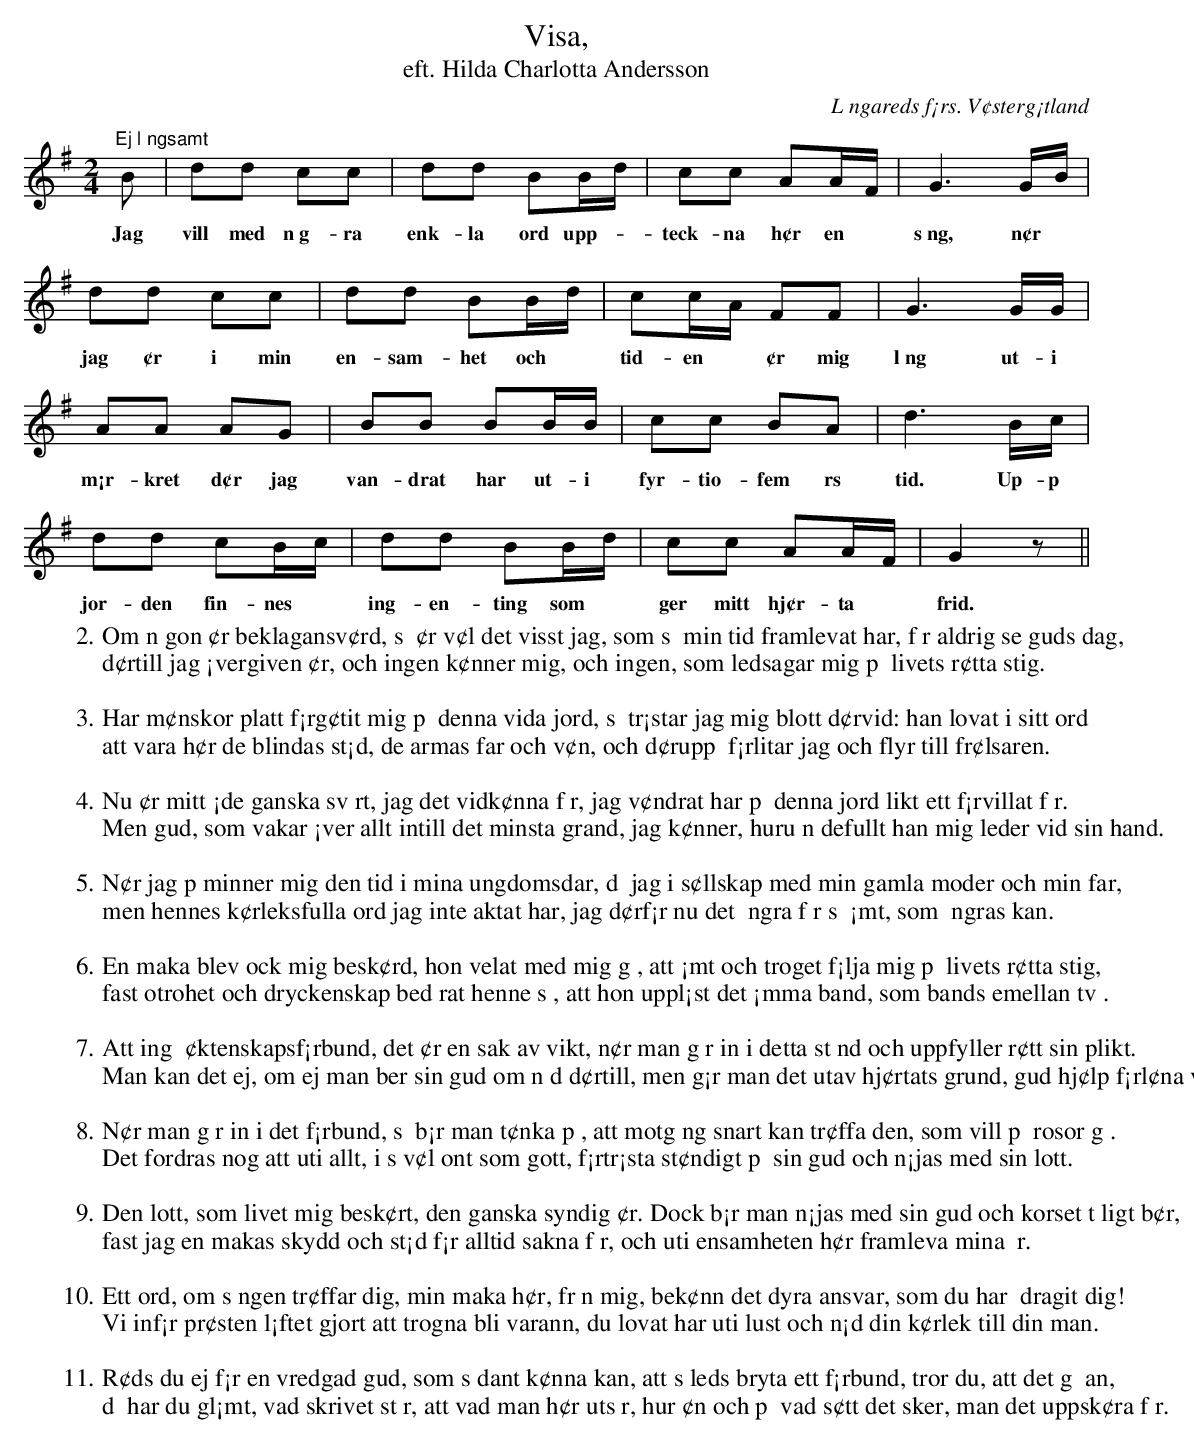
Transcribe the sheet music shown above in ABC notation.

X:1
T: Visa,
T:eft. Hilda Charlotta Andersson
O:L ngareds f¡rs. V¢sterg¡tland
M: 2/4
L: 1/16
K:G
"Ej l ngsamt"B2 | d2d2 c2c2 | d2d2 B2Bd | c2c2 A2AF | G6GB |
w:Jag vill med n g-ra enk-la ord upp-*teck-na h¢r en *s ng, n¢r*
d2d2 c2c2 | d2d2 B2Bd | c2cA F2F2 | G6GG |
w:jag ¢r i min en-sam-het och *tid-en *¢r mig l ng ut-i
A2A2 A2G2 | B2B2 B2BB | c2c2 B2A2 | d6Bc |
w:m¡r-kret d¢r jag van-drat har ut-i fyr-tio-fem  rs tid. Up-p
d2d2 c2Bc | d2d2 B2Bd | c2c2 A2AF | G4z2 ||
w:jor-den fin-nes *ing-en-ting som *ger mitt hj¢r-ta *frid.
W:2. Om n gon ¢r beklagansv¢rd, s  ¢r v¢l det visst jag, som s  min tid framlevat har, f r aldrig se guds dag,
W:d¢rtill jag ¡vergiven ¢r, och ingen k¢nner mig, och ingen, som ledsagar mig p  livets r¢tta stig.
W:
W:3. Har m¢nskor platt f¡rg¢tit mig p  denna vida jord, s  tr¡star jag mig blott d¢rvid: han lovat i sitt ord
W:att vara h¢r de blindas st¡d, de armas far och v¢n, och d¢rupp  f¡rlitar jag och flyr till fr¢lsaren.
W:
W:4. Nu ¢r mitt ¡de ganska sv rt, jag det vidk¢nna f r, jag v¢ndrat har p  denna jord likt ett f¡rvillat f r.
W:Men gud, som vakar ¡ver allt intill det minsta grand, jag k¢nner, huru n defullt han mig leder vid sin hand.
W:
W:5. N¢r jag p minner mig den tid i mina ungdomsdar, d  jag i s¢llskap med min gamla moder och min far,
W:men hennes k¢rleksfulla ord jag inte aktat har, jag d¢rf¡r nu det  ngra f r s  ¡mt, som  ngras kan.
W:
W:6. En maka blev ock mig besk¢rd, hon velat med mig g , att ¡mt och troget f¡lja mig p  livets r¢tta stig,
W:fast otrohet och dryckenskap bed rat henne s , att hon uppl¡st det ¡mma band, som bands emellan tv .
W:
W:7. Att ing  ¢ktenskapsf¡rbund, det ¢r en sak av vikt, n¢r man g r in i detta st nd och uppfyller r¢tt sin plikt.
W:Man kan det ej, om ej man ber sin gud om n d d¢rtill, men g¡r man det utav hj¢rtats grund, gud hj¢lp f¡rl¢na vill.
W:
W:8. N¢r man g r in i det f¡rbund, s  b¡r man t¢nka p , att motg ng snart kan tr¢ffa den, som vill p  rosor g .
W:Det fordras nog att uti allt, i s v¢l ont som gott, f¡rtr¡sta st¢ndigt p  sin gud och n¡jas med sin lott.
W:
W:9. Den lott, som livet mig besk¢rt, den ganska syndig ¢r. Dock b¡r man n¡jas med sin gud och korset t ligt b¢r,
W:fast jag en makas skydd och st¡d f¡r alltid sakna f r, och uti ensamheten h¢r framleva mina  r.
W:
W:10. Ett ord, om s ngen tr¢ffar dig, min maka h¢r, fr n mig, bek¢nn det dyra ansvar, som du har  dragit dig!
W:Vi inf¡r pr¢sten l¡ftet gjort att trogna bli varann, du lovat har uti lust och n¡d din k¢rlek till din man.
W:
W:11. R¢ds du ej f¡r en vredgad gud, som s dant k¢nna kan, att s leds bryta ett f¡rbund, tror du, att det g  an,
W:d  har du gl¡mt, vad skrivet st r, att vad man h¢r uts r, hur ¢n och p  vad s¢tt det sker, man det uppsk¢ra f r.
